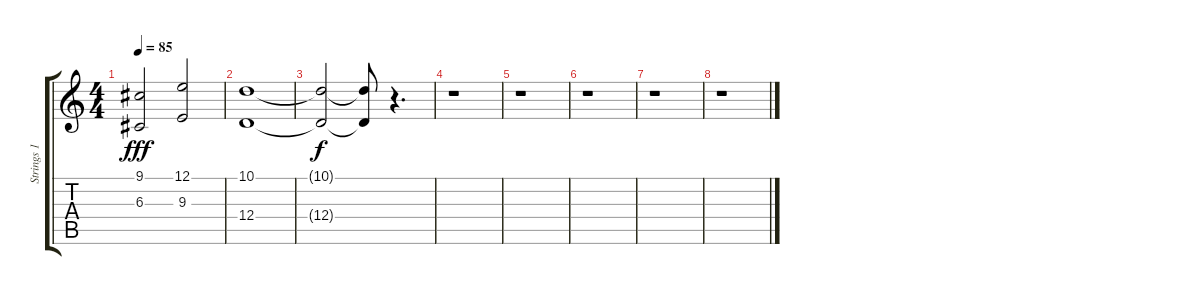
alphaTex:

\track ("Strings 1" "Strings 1") {instrument stringensemble1}
\staff {score tabs}
\tuning (E4 B3 G3 D3 A2 E2) {hide}
\ts (4 4)
\tempo 85
\clef g2
\ks c
(9.1 6.3).2{dy fff} (12.1 9.3).2 |
(10.1 12.4).1 |
(10.1{t} 12.4{t}).2{dy f} (10.1{t} 12.4{t}).8 r.4{d} |
r.1 |
r.1 |
r.1 |
r.1 |
r.1
